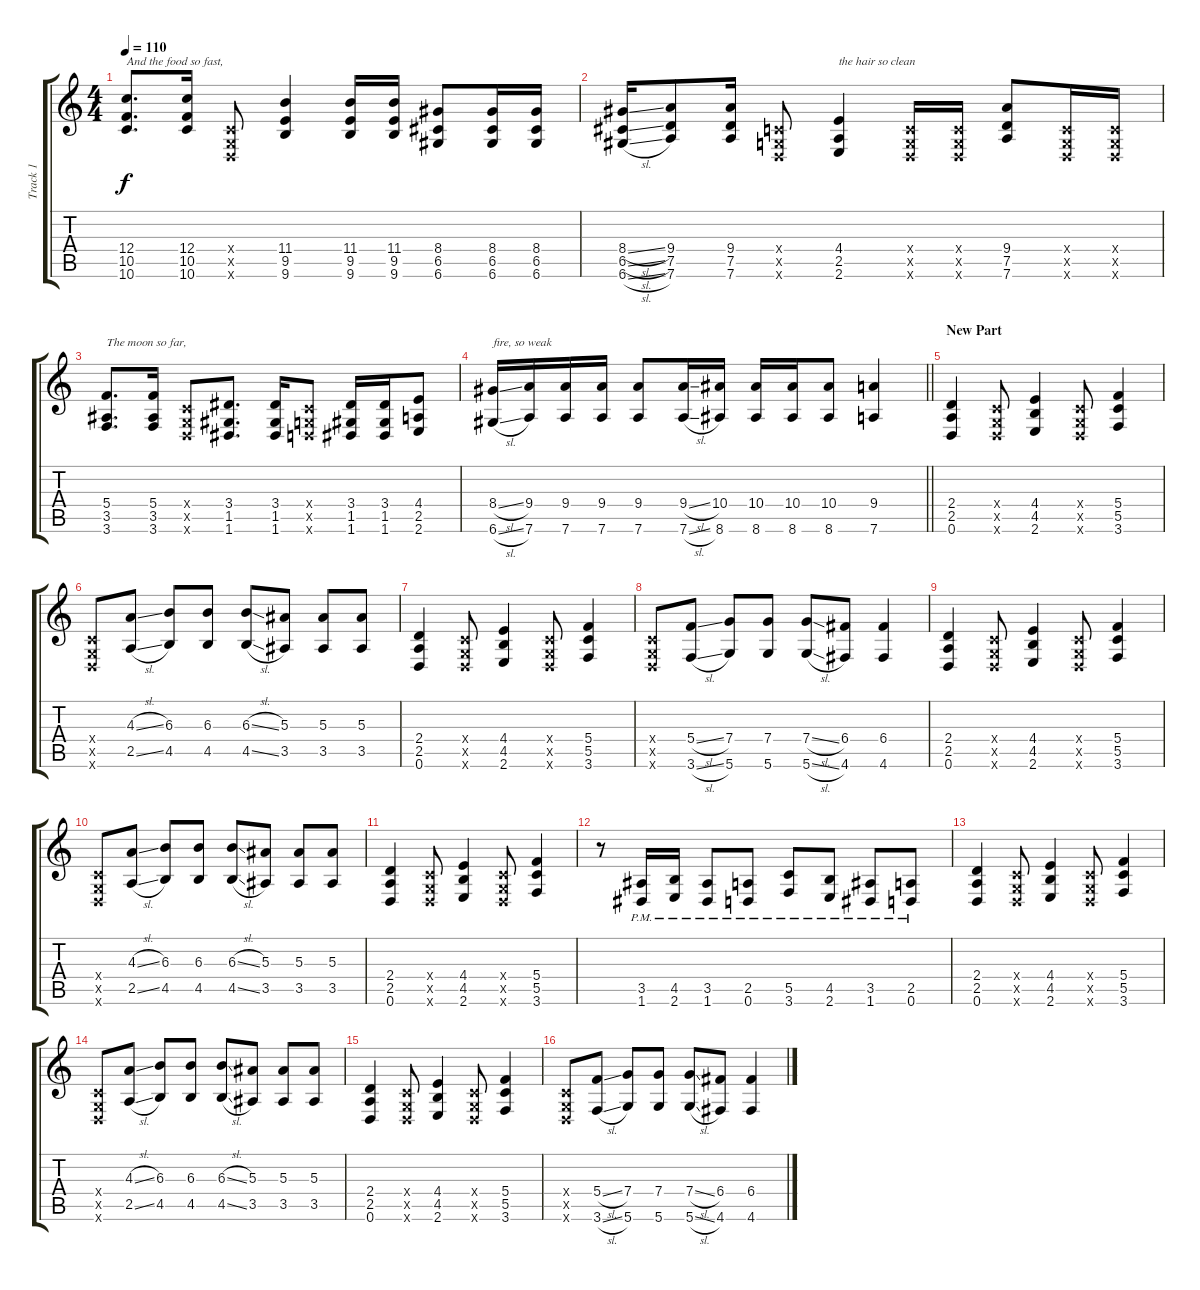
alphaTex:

\track ("Track 1" "Track 1") {instrument overdrivenguitar}
\staff {score tabs}
\tuning (D4 A3 F3 C3 G2 D2) {hide}
\ts (4 4)
\tempo 110
\clef g2
\ks c
(12.4 10.5 10.6).8{d txt "And the food so fast," dy f} (12.4 10.5 10.6).16 (0.4{x} 0.5{x} 0.6{x}).8 (11.4 9.5 9.6).4 (11.4 9.5 9.6).16 (11.4 9.5 9.6).16 (8.4 6.5 6.6).8 (8.4 6.5 6.6).16 (8.4 6.5 6.6).16 |
(8.4{sl} 6.5{sl} 6.6{sl}).16 (9.4 7.5 7.6).8 (9.4 7.5 7.6).16 (0.4{x} 0.5{x} 0.6{x}).8 (4.4 2.5 2.6).4{txt "the hair so clean"} (0.4{x} 0.5{x} 0.6{x}).16 (0.4{x} 0.5{x} 0.6{x}).16 (9.4 7.5 7.6).8 (0.4{x} 0.5{x} 0.6{x}).16 (0.4{x} 0.5{x} 0.6{x}).16 |
(5.4 3.5 3.6).8{d txt "The moon so far, "} (5.4 3.5 3.6).16 (0.4{x} 0.5{x} 0.6{x}).8 (3.4 1.5 1.6).8{d} (3.4 1.5 1.6).16 (0.4{x} 0.5{x} 0.6{x}).8 (3.4 1.5 1.6).16 (3.4 1.5 1.6).16 (4.4 2.5 2.6).8 |
\barLineRight lightlight
(8.4{sl} 6.6{sl}).16{txt "fire, so weak"} (9.4 7.6).16 (9.4 7.6).16 (9.4 7.6).16 (9.4 7.6).8 (9.4{sl} 7.6{sl}).16 (10.4 8.6).16 (10.4 8.6).16 (10.4 8.6).16 (10.4 8.6).8 (9.4 7.6).4 |
\section ("" "New Part")
(2.4 2.5 0.6).4{instrument overdrivenguitar} (0.4{x} 0.5{x} 0.6{x}).8 (4.4 4.5 2.6).4 (0.4{x} 0.5{x} 0.6{x}).8 (5.4 5.5 3.6).4 |
(0.4{x} 0.5{x} 0.6{x}).8 (4.3{sl} 2.5{sl}).8 (6.3 4.5).8 (6.3 4.5).8 (6.3{sl} 4.5{sl}).8 (5.3 3.5).8 (5.3 3.5).8 (5.3 3.5).8 |
(2.4 2.5 0.6).4 (0.4{x} 0.5{x} 0.6{x}).8 (4.4 4.5 2.6).4 (0.4{x} 0.5{x} 0.6{x}).8 (5.4 5.5 3.6).4 |
(0.4{x} 0.5{x} 0.6{x}).8 (5.4{sl} 3.6{sl}).8 (7.4 5.6).8 (7.4 5.6).8 (7.4{sl} 5.6{sl}).8 (6.4 4.6).8 (6.4 4.6).4 |
(2.4 2.5 0.6).4 (0.4{x} 0.5{x} 0.6{x}).8 (4.4 4.5 2.6).4 (0.4{x} 0.5{x} 0.6{x}).8 (5.4 5.5 3.6).4 |
(0.4{x} 0.5{x} 0.6{x}).8 (4.3{sl} 2.5{sl}).8 (6.3 4.5).8 (6.3 4.5).8 (6.3{sl} 4.5{sl}).8 (5.3 3.5).8 (5.3 3.5).8 (5.3 3.5).8 |
(2.4 2.5 0.6).4 (0.4{x} 0.5{x} 0.6{x}).8 (4.4 4.5 2.6).4 (0.4{x} 0.5{x} 0.6{x}).8 (5.4 5.5 3.6).4 |
r.8 (3.5{pm} 1.6{pm}).16 (4.5{pm} 2.6{pm}).16 (3.5{pm} 1.6{pm}).8 (2.5{pm} 0.6{pm}).8 (5.5{pm} 3.6{pm}).8 (4.5{pm} 2.6{pm}).8 (3.5{pm} 1.6{pm}).8 (2.5{pm} 0.6{pm}).8 |
(2.4 2.5 0.6).4 (0.4{x} 0.5{x} 0.6{x}).8 (4.4 4.5 2.6).4 (0.4{x} 0.5{x} 0.6{x}).8 (5.4 5.5 3.6).4 |
(0.4{x} 0.5{x} 0.6{x}).8 (4.3{sl} 2.5{sl}).8 (6.3 4.5).8 (6.3 4.5).8 (6.3{sl} 4.5{sl}).8 (5.3 3.5).8 (5.3 3.5).8 (5.3 3.5).8 |
(2.4 2.5 0.6).4 (0.4{x} 0.5{x} 0.6{x}).8 (4.4 4.5 2.6).4 (0.4{x} 0.5{x} 0.6{x}).8 (5.4 5.5 3.6).4 |
(0.4{x} 0.5{x} 0.6{x}).8 (5.4{sl} 3.6{sl}).8 (7.4 5.6).8 (7.4 5.6).8 (7.4{sl} 5.6{sl}).8 (6.4 4.6).8 (6.4 4.6).4
